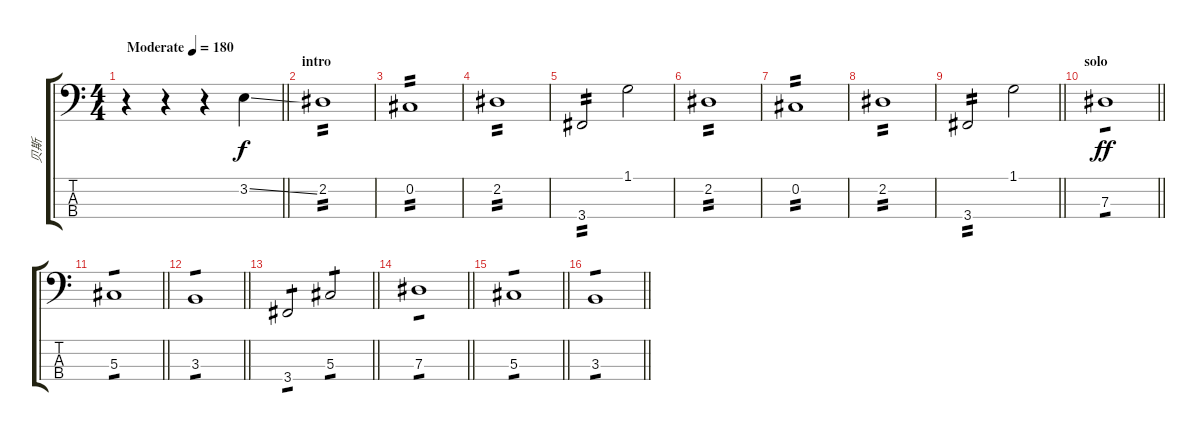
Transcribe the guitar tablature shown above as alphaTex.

\track ("贝斯" "贝斯") {instrument electricbassfinger}
\staff {score tabs}
\tuning (Gb2 Db2 Ab1 Eb1) {hide}
\ts (4 4)
\tempo (180 "Moderate")
\clef f4
\barLineRight lightlight
\ks c
r.4{dy f instrument electricbassfinger} r.4 r.4 3.2{ss}.4 |
\section ("" "intro")
2.2.1{tp 2} |
0.2.1{tp 2} |
2.2.1{tp 2} |
3.4.2{tp 2} 1.1.2 |
2.2.1{tp 2} |
0.2.1{tp 2} |
2.2.1{tp 2} |
\barLineRight lightlight
3.4.2{tp 2} 1.1.2 |
\section ("" "solo")
\barLineRight lightlight
7.3.1{tp 1 dy ff} |
\barLineRight lightlight
5.3.1{tp 1} |
\barLineRight lightlight
3.3.1{tp 1} |
\barLineRight lightlight
3.4.2{tp 1} 5.3.2{tp 1} |
\barLineRight lightlight
7.3.1{tp 1} |
\barLineRight lightlight
5.3.1{tp 1} |
\barLineRight lightlight
3.3.1{tp 1}
